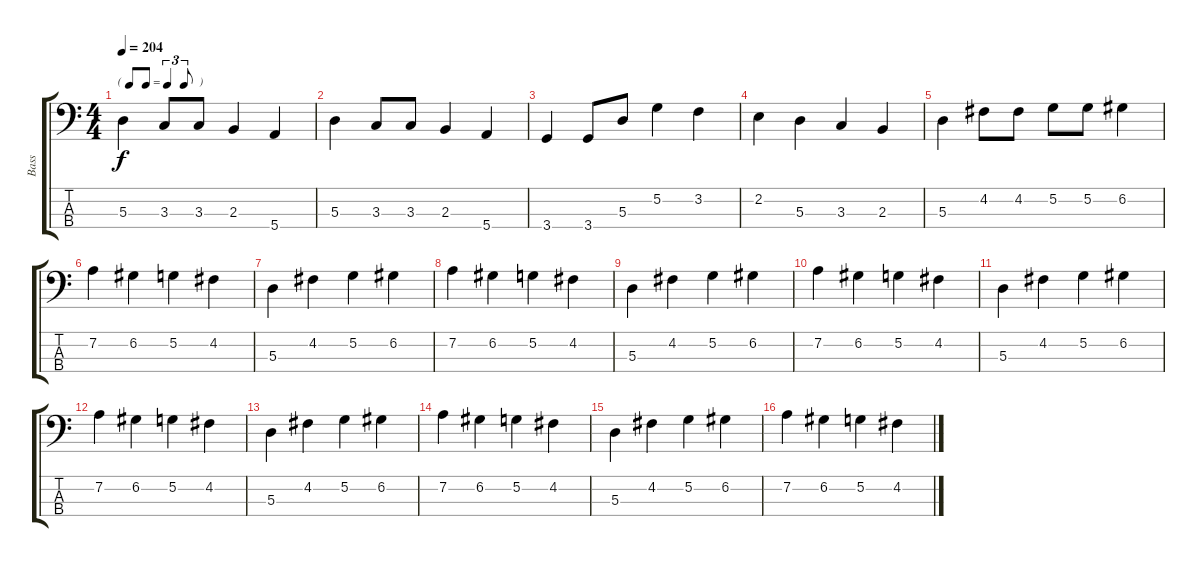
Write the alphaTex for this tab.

\track ("Bass" "Bass") {instrument acousticbass}
\staff {score tabs}
\tuning (G2 D2 A1 E1) {hide}
\ts (4 4)
\tf triplet8th
\tempo 204
\clef f4
\ks c
5.3.4{dy f} 3.3.8 3.3.8 2.3.4 5.4.4 |
5.3.4 3.3.8 3.3.8 2.3.4 5.4.4 |
3.4.4 3.4.8 5.3.8 5.2.4 3.2.4 |
2.2.4 5.3.4 3.3.4 2.3.4 |
5.3.4 4.2.8 4.2.8 5.2.8 5.2.8 6.2.4 |
7.2.4 6.2.4 5.2.4 4.2.4 |
5.3.4 4.2.4 5.2.4 6.2.4 |
7.2.4 6.2.4 5.2.4 4.2.4 |
5.3.4 4.2.4 5.2.4 6.2.4 |
7.2.4 6.2.4 5.2.4 4.2.4 |
5.3.4 4.2.4 5.2.4 6.2.4 |
7.2.4 6.2.4 5.2.4 4.2.4 |
5.3.4 4.2.4 5.2.4 6.2.4 |
7.2.4 6.2.4 5.2.4 4.2.4 |
5.3.4 4.2.4 5.2.4 6.2.4 |
7.2.4 6.2.4 5.2.4 4.2.4
